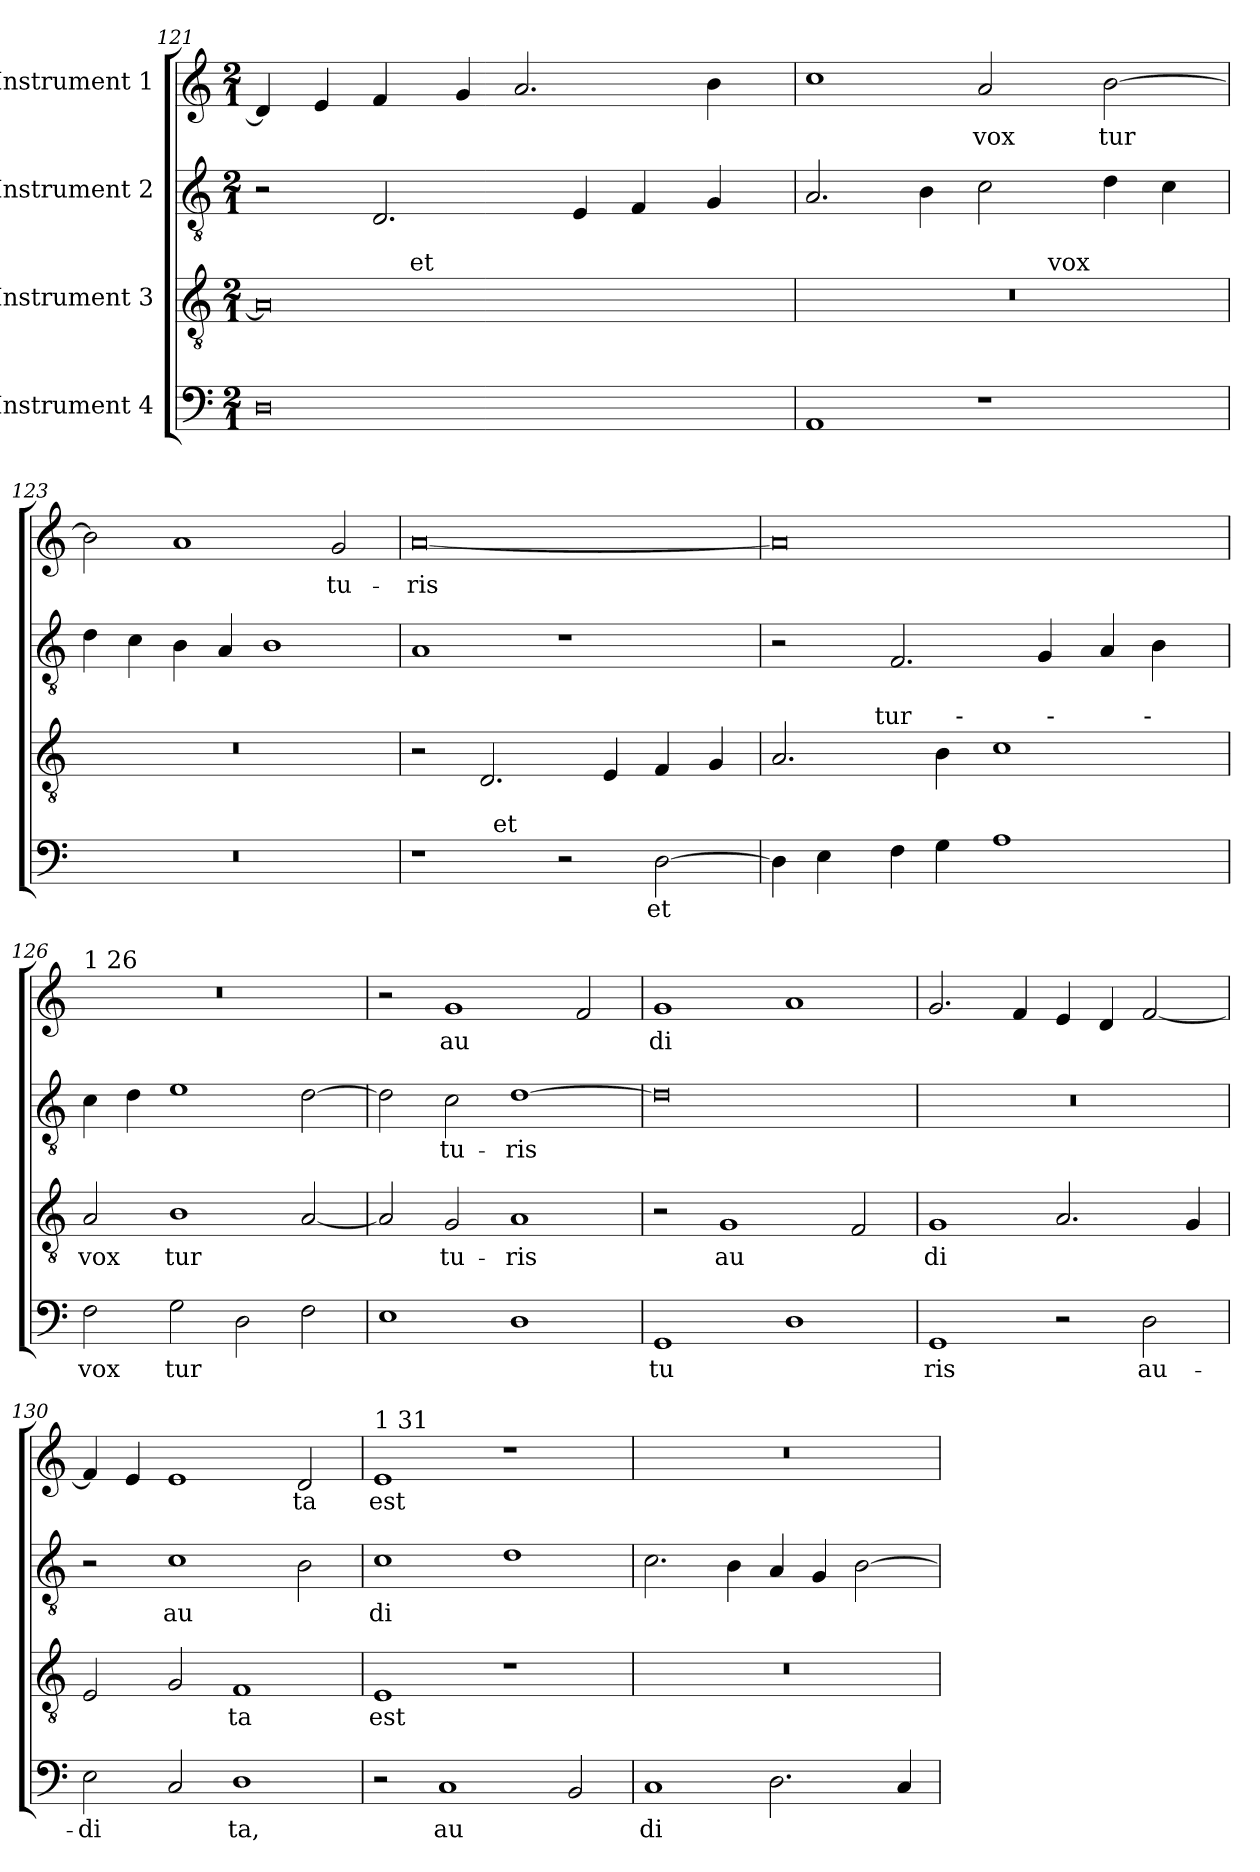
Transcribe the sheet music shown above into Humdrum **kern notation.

**kern	**text	**kern	**text	**kern	**text	**kern	**text
*part4	*part4	*part3	*part3	*part2	*part2	*part1	*part1
*staff4	*staff4	*staff3	*staff3	*staff2	*staff2	*staff1	*staff1
*I"Instrument 4	*	*I"Instrument 3	*	*I"Instrument 2	*	*I"Instrument 1	*
!!LO:PB:g=z
*clefF4	*	*clefGv2	*	*clefGv2	*	*clefG2	*
*k[]	*	*k[]	*	*k[]	*	*k[]	*
*C:	*	*C:	*	*C:	*	*C:	*
*M2/1	*	*M2/1	*	*M2/1	*	*M2/1	*
=121	=121	=121	=121	=121	=121	=121	=121
!	!LO:LY:b:cj	!	!LO:LY:b:cj	!	!	!	!LO:LY:b:cj
*	*	*^	*	*	*	*	*
0D	.	0A]	2ryy	.	2r	.	4d/]	.
!	!	!	!	!	!	!	!	!LO:LY:b:cj
.	.	.	.	.	.	.	4e/	.
!	!	!	!	!	!	!LO:LY:b:cj	!	!LO:LY:b:cj
.	.	.	16ryy	.	2.D/	.	4f/	.
.	.	.	64ryy	.	.	.	.	.
!	!	!	!LO:TX:a:t=et	!	!	!	!	!
.	.	.	1ryy	.	.	.	.	.
!	!	!	!	!	!	!	!	!LO:LY:b:cj
.	.	.	.	.	.	.	4g/	.
!	!	!	!	!	!	!	!	!LO:LY:b:cj
.	.	.	.	.	.	.	2.a/	.
!	!	!	!	!	!	!LO:LY:b:cj	!	!
.	.	.	.	.	4E/	.	.	.
!	!	!	!	!	!	!LO:LY:b:cj	!	!
.	.	.	.	.	4F/	.	.	.
.	.	.	4ryy	.	.	.	.	.
!	!	!	!	!	!	!LO:LY:b:cj	!	!LO:LY:b:cj
.	.	.	.	.	4G/	.	4b\	.
.	.	.	8ryy	.	.	.	.	.
.	.	.	32.ryy	.	.	.	.	.
=122	=122	=122	=122	=122	=122	=122	=122	=122
!	!LO:LY:b:cj	!	!	!	!	!LO:LY:b:cj	!	!LO:LY:b:cj
1AA	.	0r	1ryy	.	2.A/	.	1cc	.
!	!	!	!	!	!	!LO:LY:b:cj	!	!
.	.	.	.	.	4B\	.	.	.
!	!	!	!	!	!	!LO:LY:b:cj	!	!LO:LY:b:cj
1r	.	.	4ryy	.	2c\	.	2a/	vox
.	.	.	64ryy	.	.	.	.	.
!	!	!	!LO:TX:a:t=vox	!	!	!	!	!
.	.	.	2ryy	.	.	.	.	.
!	!	!	!	!	!	!LO:LY:b:cj	!	!LO:LY:b:cj
.	.	.	.	.	4d\	.	[>2b\	tur-
!	!	!	!	!	!	!LO:LY:b:cj	!	!
.	.	.	.	.	4c\	.	.	.
.	.	.	8...ryy	.	.	.	.	.
=123	=123	=123	=123	=123	=123	=123	=123	=123
!	!	!	!	!	!	!LO:LY:b:cj	!	!LO:LY:b:cj
*	*	*v	*v	*	*	*	*	*
0r	.	0r	.	4d\	.	2b\]	--
!	!	!	!	!	!LO:LY:b:cj	!	!
.	.	.	.	4c\	.	.	.
!	!	!	!	!	!LO:LY:b:cj	!	!LO:LY:b:cj
.	.	.	.	4B\	.	1a	--
!	!	!	!	!	!LO:LY:b:cj	!	!
.	.	.	.	4A/	.	.	.
!	!	!	!	!	!LO:LY:b:cj	!	!
.	.	.	.	1B	.	.	.
!	!	!	!	!	!	!	!LO:LY:b:cj
.	.	.	.	.	.	2g/	-tu-
=124	=124	=124	=124	=124	=124	=124	=124
!	!	!	!	!	!LO:LY:b:cj	!	!LO:LY:b:cj
*^	*	*	*	*	*	*	*
*	*^	*	*	*	*	*	*	*
1r	2ryy	1ryy	.	2r	.	1A	.	[<0a	-ris
!	!	!	!	!	!LO:LY:b:cj	!	!	!	!
.	32ryy	.	.	2.D/	.	.	.	.	.
!	!LO:TX:a:t=et	!	!	!	!	!	!	!	!
.	1ryy	.	.	.	.	.	.	.	.
2r	.	4ryy	.	.	.	1r	.	.	.
!	!	!	!	!	!LO:LY:b:cj	!	!	!	!
.	.	8...ryy	.	4E/	.	.	.	.	.
!	!	!LO:TX:b:t=et	!	!	!	!	!	!	!
.	.	2ryy	.	.	.	.	.	.	.
!	!	!	!LO:LY:b:cj	!	!LO:LY:b:cj	!	!	!	!
[>2D\	.	.	.	4F/	.	.	.	.	.
.	4...ryy	.	.	.	.	.	.	.	.
!	!	!	!	!	!LO:LY:b:cj	!	!	!	!
.	.	.	.	4G/	.	.	.	.	.
.	.	64ryy	.	.	.	.	.	.	.
=125	=125	=125	=125	=125	=125	=125	=125	=125	=125
!	!	!	!LO:LY:b:cj	!	!LO:LY:b:cj	!	!	!	!LO:LY:b:cj
*	*	*	*	*^	*	*	*	*	*
*	*	*	*	*	*^	*	*	*	*	*
*	*	*	*	*	*	*^	*	*	*	*	*
*v	*v	*v	*	*	*	*	*^	*	*	*	*	*
4D\]	.	2.A/	4ryy	2ryy	1ryy	1ryy	.	2r	.	0a]	.
!	!LO:LY:b:cj	!	!	!	!	!	!	!	!	!	!
4E\	.	.	8ryy	.	.	.	.	.	.	.	.
.	.	.	16ryy	.	.	.	.	.	.	.	.
.	.	.	64ryy	.	.	.	.	.	.	.	.
!	!	!	!LO:TX:a:t=tur	!	!	!	!	!	!	!	!
.	.	.	1ryy	.	.	.	.	.	.	.	.
!	!LO:LY:b:cj	!	!	!	!	!	!	!	!LO:LY:b:cj	!	!
4F\	.	.	.	4ryy	.	.	.	2.F/	.	.	.
!	!LO:LY:b:cj	!	!	!	!	!	!LO:LY:b:cj	!	!	!	!
4G\	.	4B\	.	16ryy	.	.	.	.	.	.	.
!	!	!	!	!LO:TX:a:t=-	!	!	!	!	!	!	!
.	.	.	.	1ryy	.	.	.	.	.	.	.
!	!LO:LY:b:cj	!	!	!	!	!	!LO:LY:b:cj	!	!	!	!
1A	.	1c	.	.	4ryy	2ryy	.	.	.	.	.
!	!	!	!	!	!	!	!	!	!LO:LY:b:cj	!	!
.	.	.	.	.	64ryy	.	.	4G/	.	.	.
!	!	!	!	!	!LO:TX:a:t=-	!	!	!	!	!	!
.	.	.	.	.	2ryy	.	.	.	.	.	.
.	.	.	2ryy	.	.	.	.	.	.	.	.
!	!	!	!	!	!	!	!	!	!LO:LY:b:cj	!	!
.	.	.	.	.	.	8...ryy	.	4A/	.	.	.
!	!	!	!	!	!	!LO:TX:a:t=-	!	!	!	!	!
.	.	.	.	.	.	4ryy	.	.	.	.	.
!	!	!	!	!	!	!	!	!	!LO:LY:b:cj	!	!
.	.	.	.	.	.	.	.	4B\	.	.	.
.	.	.	.	.	8...ryy	.	.	.	.	.	.
.	.	.	.	8.ryy	.	.	.	.	.	.	.
.	.	.	32.ryy	.	.	.	.	.	.	.	.
.	.	.	.	.	.	64ryy	.	.	.	.	.
!!LO:LB:g=z
=126	=126	=126	=126	=126	=126	=126	=126	=126	=126	=126	=126
!	!	!	!	!	!	!	!	!	!	!LO:TX:a:t=1 26	!
!	!LO:LY:b:cj	!	!	!	!	!	!LO:LY:b:cj	!	!LO:LY:b:cj	!	!
*	*	*v	*v	*v	*v	*v	*	*	*	*	*
2F\	vox	2A/	vox	4c\	.	0r	.
!	!	!	!	!	!LO:LY:b:cj	!	!
.	.	.	.	4d\	.	.	.
!	!LO:LY:b:cj	!	!LO:LY:b:cj	!	!LO:LY:b:cj	!	!
2G\	tur-	1B	tur-	1e	.	.	.
!	!LO:LY:b:cj	!	!	!	!	!	!
2D\	--	.	.	.	.	.	.
!	!LO:LY:b:cj	!	!LO:LY:b:cj	!	!LO:LY:b:cj	!	!
2F\	--	[<2A/	--	[>2d\	.	.	.
=127	=127	=127	=127	=127	=127	=127	=127
!	!LO:LY:b:cj	!	!LO:LY:b:cj	!	!LO:LY:b:cj	!	!
1E	--	2A/]	--	2d\]	.	2r	.
!	!	!	!LO:LY:b:cj	!	!LO:LY:b:cj	!	!LO:LY:b:cj
.	.	2G/	-tu-	2c\	tu-	1g	au-
!	!LO:LY:b:cj	!	!LO:LY:b:cj	!	!LO:LY:b:cj	!	!
1D	--	1A	-ris	[>1d	-ris	.	.
!	!	!	!	!	!	!	!LO:LY:b:cj
.	.	.	.	.	.	2f/	--
=128	=128	=128	=128	=128	=128	=128	=128
!	!LO:LY:b:cj	!	!	!	!LO:LY:b:cj	!	!LO:LY:b:cj
1GG	-tu-	2r	.	0d]	.	1g	-di-
!	!	!	!LO:LY:b:cj	!	!	!	!
.	.	1G	au-	.	.	.	.
!	!LO:LY:b:cj	!	!	!	!	!	!LO:LY:b:cj
1D	--	.	.	.	.	1a	--
!	!	!	!LO:LY:b:cj	!	!	!	!
.	.	2F/	--	.	.	.	.
=129	=129	=129	=129	=129	=129	=129	=129
!	!LO:LY:b:cj	!	!LO:LY:b:cj	!	!	!	!LO:LY:b:cj
1GG	-ris	1G	-di-	0r	.	2.g/	--
!	!	!	!	!	!	!	!LO:LY:b:cj
.	.	.	.	.	.	4f/	--
!	!	!	!LO:LY:b:cj	!	!	!	!LO:LY:b:cj
2r	.	2.A/	--	.	.	4e/	--
!	!	!	!	!	!	!	!LO:LY:b:cj
.	.	.	.	.	.	4d/	--
!	!LO:LY:b:cj	!	!	!	!	!	!LO:LY:b:cj
2D\	au-	.	.	.	.	[<2f/	--
!	!	!	!LO:LY:b:cj	!	!	!	!
.	.	4G/	--	.	.	.	.
=130	=130	=130	=130	=130	=130	=130	=130
!	!LO:LY:b:cj	!	!LO:LY:b:cj	!	!	!	!LO:LY:b:cj
2E\	-di-	2E/	--	2r	.	4f/]	--
!	!	!	!	!	!	!	!LO:LY:b:cj
.	.	.	.	.	.	4e/	--
!	!LO:LY:b:cj	!	!LO:LY:b:cj	!	!LO:LY:b:cj	!	!LO:LY:b:cj
2C/	--	2G/	--	1c	au-	1e	--
!	!LO:LY:b:cj	!	!LO:LY:b:cj	!	!	!	!
1D	-ta,	1F	-ta	.	.	.	.
!	!	!	!	!	!LO:LY:b:cj	!	!LO:LY:b:cj
.	.	.	.	2B\	--	2d/	-ta
!!LO:LB:g=z
=131	=131	=131	=131	=131	=131	=131	=131
!	!	!	!	!	!	!LO:TX:a:t=1 31	!
!	!	!	!LO:LY:b:cj	!	!LO:LY:b:cj	!	!LO:LY:b:cj
2r	.	1E	est	1c	-di-	1e	est
!	!LO:LY:b:cj	!	!	!	!	!	!
1C	au-	.	.	.	.	.	.
!	!	!	!	!	!LO:LY:b:cj	!	!
.	.	1r	.	1d	--	1r	.
!	!LO:LY:b:cj	!	!	!	!	!	!
2BB/	--	.	.	.	.	.	.
=132	=132	=132	=132	=132	=132	=132	=132
!	!LO:LY:b:cj	!	!	!	!LO:LY:b:cj	!	!
1C	-di-	0r	.	2.c\	--	0r	.
!	!	!	!	!	!LO:LY:b:cj	!	!
.	.	.	.	4B\	--	.	.
!	!LO:LY:b:cj	!	!	!	!LO:LY:b:cj	!	!
2.D\	--	.	.	4A/	--	.	.
!	!	!	!	!	!LO:LY:b:cj	!	!
.	.	.	.	4G/	--	.	.
!	!	!	!	!	!LO:LY:b:cj	!	!
.	.	.	.	[>2B\	--	.	.
!	!LO:LY:b:cj	!	!	!	!	!	!
4C/	--	.	.	.	.	.	.
=	=	=	=	=	=	=	=
*-	*-	*-	*-	*-	*-	*-	*-
